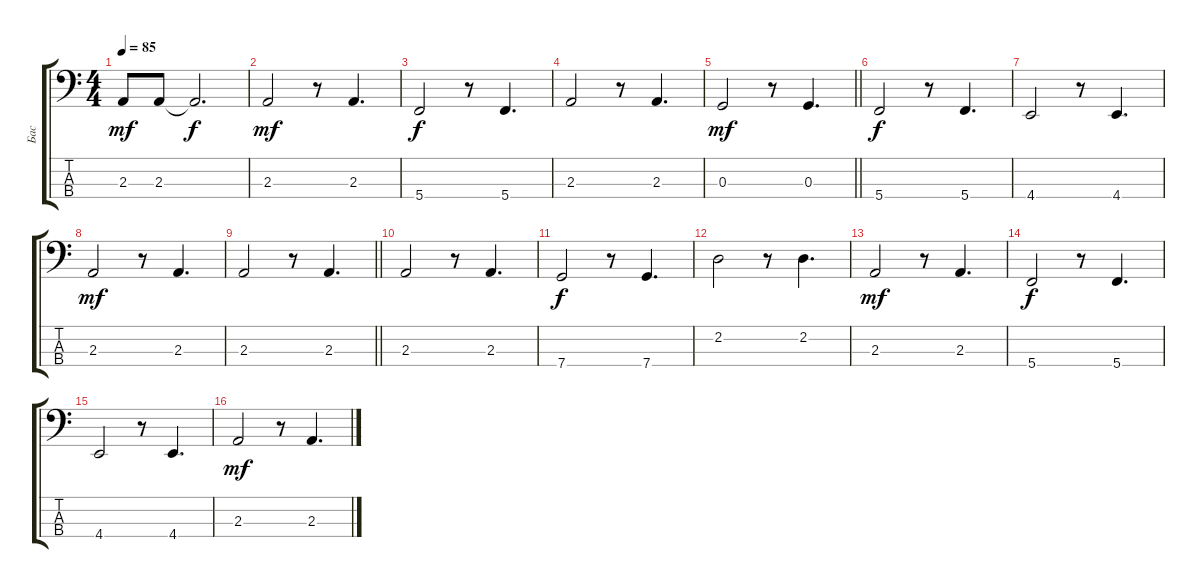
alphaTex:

\track ("Бас" "Бас") {instrument electricbassfinger}
\staff {score tabs}
\tuning (F2 C2 G1 C1) {hide}
\ts (4 4)
\tempo 85
\clef f4
\ks c
2.3.8{dy mf} 2.3.8 2.3{t}.2{d dy f} |
2.3.2{dy mf} r.8 2.3.4{d} |
5.4.2{dy f} r.8 5.4.4{d} |
2.3.2 r.8 2.3.4{d} |
\barLineRight lightlight
0.3.2{dy mf} r.8 0.3.4{d} |
5.4.2{dy f} r.8 5.4.4{d} |
4.4.2 r.8 4.4.4{d} |
2.3.2{dy mf} r.8 2.3.4{d} |
\barLineRight lightlight
2.3.2 r.8 2.3.4{d} |
2.3.2 r.8 2.3.4{d} |
7.4.2{dy f} r.8 7.4.4{d} |
2.2.2 r.8 2.2.4{d} |
2.3.2{dy mf} r.8 2.3.4{d} |
5.4.2{dy f} r.8 5.4.4{d} |
4.4.2 r.8 4.4.4{d} |
2.3.2{dy mf} r.8 2.3.4{d}
